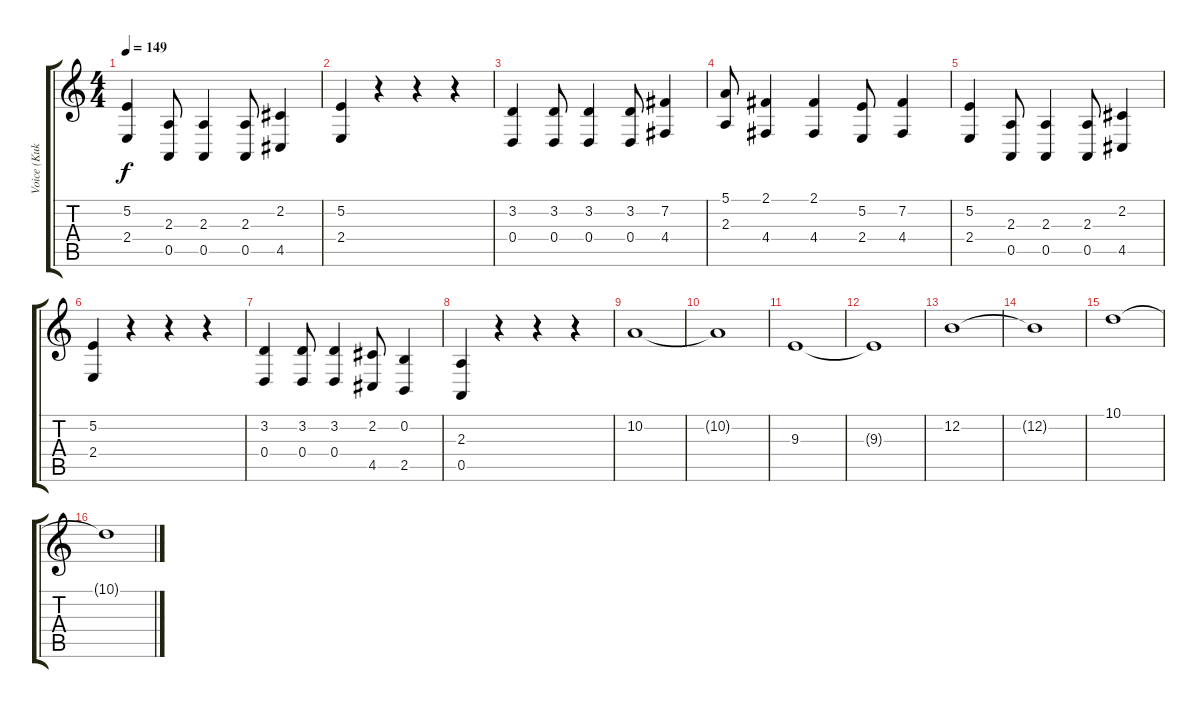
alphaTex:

\track ("Voice (Kuko)" "Voice (Kuk") {instrument lead8bassandlead}
\staff {score tabs}
\tuning (E4 B3 G3 D3 A2 E2) {hide}
\ts (4 4)
\tempo 149
\clef g2
\ks c
(5.2 2.4).4{dy f} (2.3 0.5).8 (2.3 0.5).4 (2.3 0.5).8 (2.2 4.5).4 |
(5.2 2.4).4 r.4 r.4 r.4 |
(3.2 0.4).4 (3.2 0.4).8 (3.2 0.4).4 (3.2 0.4).8 (7.2 4.4).4 |
(5.1 2.3).8 (2.1 4.4).4 (2.1 4.4).4 (5.2 2.4).8 (7.2 4.4).4 |
(5.2 2.4).4 (2.3 0.5).8 (2.3 0.5).4 (2.3 0.5).8 (2.2 4.5).4 |
(5.2 2.4).4 r.4 r.4 r.4 |
(3.2 0.4).4 (3.2 0.4).8 (3.2 0.4).4 (2.2 4.5).8 (0.2 2.5).4 |
(2.3 0.5).4 r.4 r.4 r.4 |
10.2.1{instrument pad4choir} |
10.2{t}.1 |
9.3.1 |
9.3{t}.1 |
12.2.1 |
12.2{t}.1 |
10.1.1 |
10.1{t}.1
